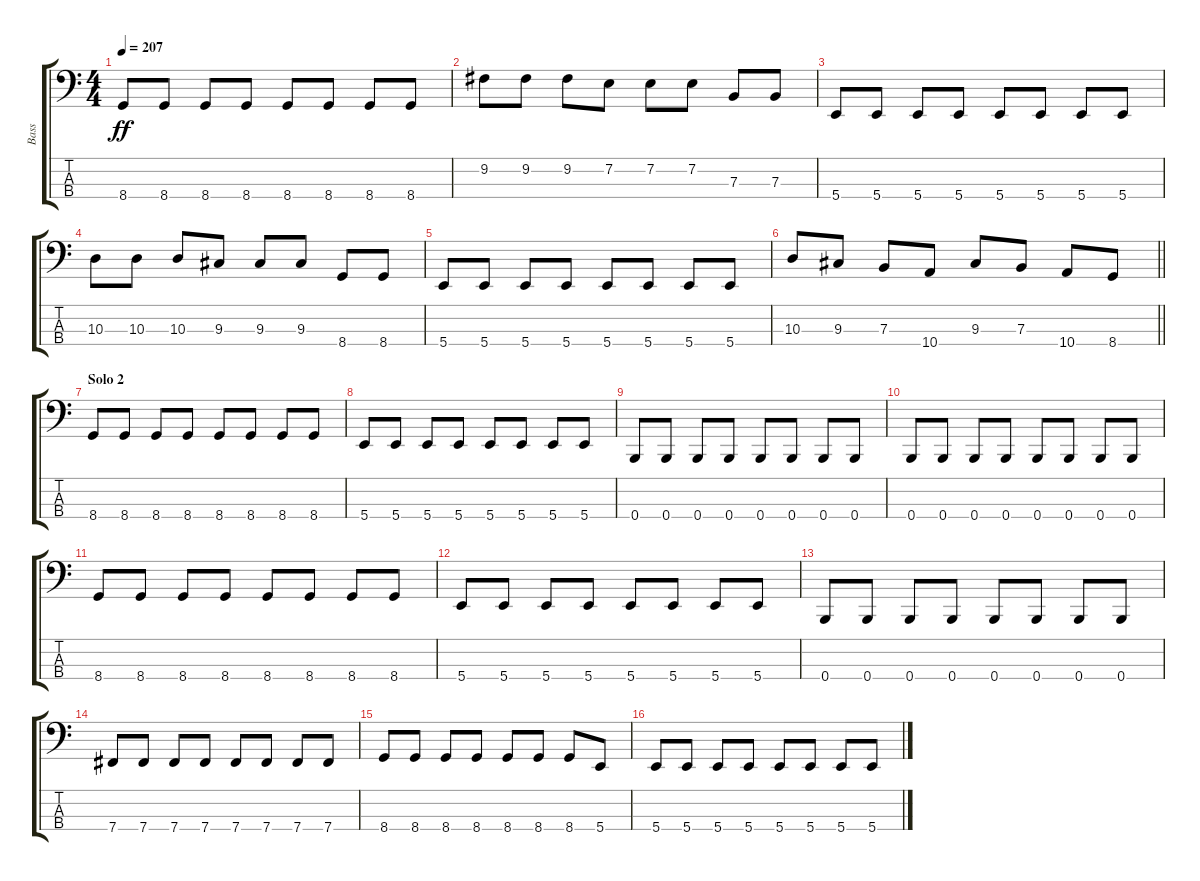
\track ("Bass" "Bass") {instrument electricbassfinger}
\staff {score tabs}
\tuning (D2 A1 E1 B0) {hide}
\ts (4 4)
\tempo 207
\clef f4
\ks c
8.4.8{dy ff} 8.4.8 8.4.8 8.4.8 8.4.8 8.4.8 8.4.8 8.4.8 |
9.2.8 9.2.8 9.2.8 7.2.8 7.2.8 7.2.8 7.3.8 7.3.8 |
5.4.8 5.4.8 5.4.8 5.4.8 5.4.8 5.4.8 5.4.8 5.4.8 |
10.3.8 10.3.8 10.3.8 9.3.8 9.3.8 9.3.8 8.4.8 8.4.8 |
5.4.8 5.4.8 5.4.8 5.4.8 5.4.8 5.4.8 5.4.8 5.4.8 |
\barLineRight lightlight
10.3.8 9.3.8 7.3.8 10.4.8 9.3.8 7.3.8 10.4.8 8.4.8 |
\section ("" "Solo 2")
8.4.8 8.4.8 8.4.8 8.4.8 8.4.8 8.4.8 8.4.8 8.4.8 |
5.4.8 5.4.8 5.4.8 5.4.8 5.4.8 5.4.8 5.4.8 5.4.8 |
0.4.8 0.4.8 0.4.8 0.4.8 0.4.8 0.4.8 0.4.8 0.4.8 |
0.4.8 0.4.8 0.4.8 0.4.8 0.4.8 0.4.8 0.4.8 0.4.8 |
8.4.8 8.4.8 8.4.8 8.4.8 8.4.8 8.4.8 8.4.8 8.4.8 |
5.4.8 5.4.8 5.4.8 5.4.8 5.4.8 5.4.8 5.4.8 5.4.8 |
0.4.8 0.4.8 0.4.8 0.4.8 0.4.8 0.4.8 0.4.8 0.4.8 |
7.4.8 7.4.8 7.4.8 7.4.8 7.4.8 7.4.8 7.4.8 7.4.8 |
8.4.8 8.4.8 8.4.8 8.4.8 8.4.8 8.4.8 8.4.8 5.4.8 |
5.4.8 5.4.8 5.4.8 5.4.8 5.4.8 5.4.8 5.4.8 5.4.8
